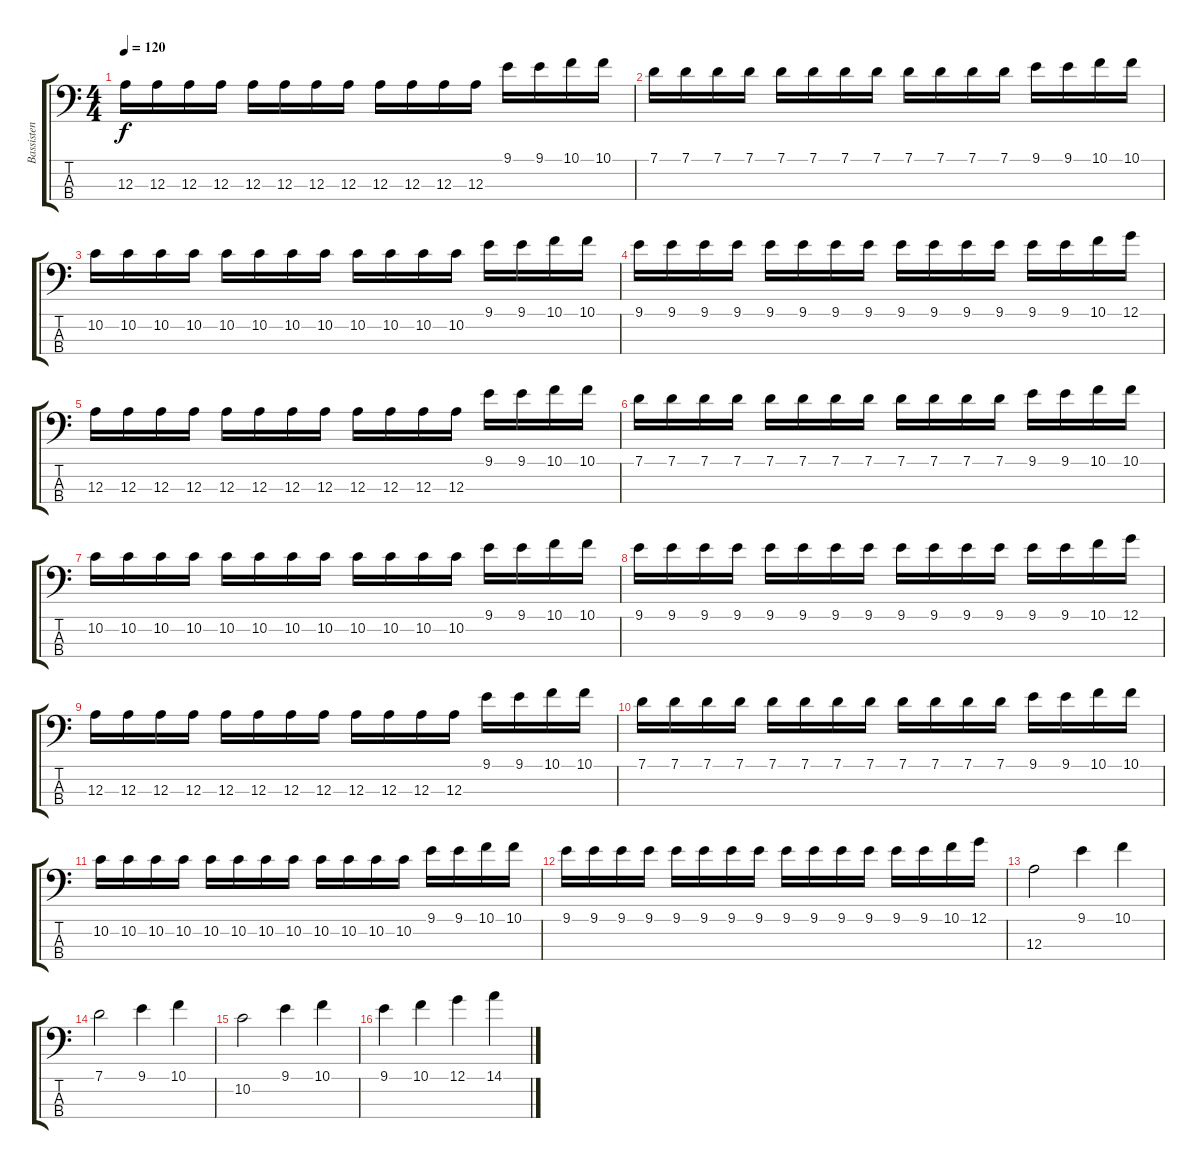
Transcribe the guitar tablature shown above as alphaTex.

\track ("Bassisten " "Bassisten ") {instrument electricbassfinger}
\staff {score tabs}
\tuning (G2 D2 A1 E1) {hide}
\ts (4 4)
\tempo 120
\clef f4
\ks c
12.3.16{dy f} 12.3.16 12.3.16 12.3.16 12.3.16 12.3.16 12.3.16 12.3.16 12.3.16 12.3.16 12.3.16 12.3.16 9.1.16 9.1.16 10.1.16 10.1.16 |
7.1.16 7.1.16 7.1.16 7.1.16 7.1.16 7.1.16 7.1.16 7.1.16 7.1.16 7.1.16 7.1.16 7.1.16 9.1.16 9.1.16 10.1.16 10.1.16 |
10.2.16 10.2.16 10.2.16 10.2.16 10.2.16 10.2.16 10.2.16 10.2.16 10.2.16 10.2.16 10.2.16 10.2.16 9.1.16 9.1.16 10.1.16 10.1.16 |
9.1.16 9.1.16 9.1.16 9.1.16 9.1.16 9.1.16 9.1.16 9.1.16 9.1.16 9.1.16 9.1.16 9.1.16 9.1.16 9.1.16 10.1.16 12.1.16 |
12.3.16 12.3.16 12.3.16 12.3.16 12.3.16 12.3.16 12.3.16 12.3.16 12.3.16 12.3.16 12.3.16 12.3.16 9.1.16 9.1.16 10.1.16 10.1.16 |
7.1.16 7.1.16 7.1.16 7.1.16 7.1.16 7.1.16 7.1.16 7.1.16 7.1.16 7.1.16 7.1.16 7.1.16 9.1.16 9.1.16 10.1.16 10.1.16 |
10.2.16 10.2.16 10.2.16 10.2.16 10.2.16 10.2.16 10.2.16 10.2.16 10.2.16 10.2.16 10.2.16 10.2.16 9.1.16 9.1.16 10.1.16 10.1.16 |
9.1.16 9.1.16 9.1.16 9.1.16 9.1.16 9.1.16 9.1.16 9.1.16 9.1.16 9.1.16 9.1.16 9.1.16 9.1.16 9.1.16 10.1.16 12.1.16 |
12.3.16 12.3.16 12.3.16 12.3.16 12.3.16 12.3.16 12.3.16 12.3.16 12.3.16 12.3.16 12.3.16 12.3.16 9.1.16 9.1.16 10.1.16 10.1.16 |
7.1.16 7.1.16 7.1.16 7.1.16 7.1.16 7.1.16 7.1.16 7.1.16 7.1.16 7.1.16 7.1.16 7.1.16 9.1.16 9.1.16 10.1.16 10.1.16 |
10.2.16 10.2.16 10.2.16 10.2.16 10.2.16 10.2.16 10.2.16 10.2.16 10.2.16 10.2.16 10.2.16 10.2.16 9.1.16 9.1.16 10.1.16 10.1.16 |
9.1.16 9.1.16 9.1.16 9.1.16 9.1.16 9.1.16 9.1.16 9.1.16 9.1.16 9.1.16 9.1.16 9.1.16 9.1.16 9.1.16 10.1.16 12.1.16 |
12.3.2 9.1.4 10.1.4 |
7.1.2 9.1.4 10.1.4 |
10.2.2 9.1.4 10.1.4 |
9.1.4 10.1.4 12.1.4 14.1.4
